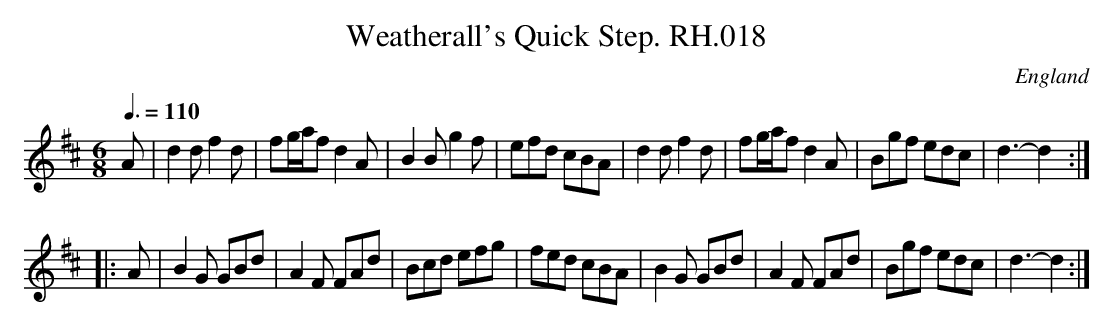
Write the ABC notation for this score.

X:1
T:Weatherall's Quick Step. RH.018
L:1/8
M:6/8
O:England
Q:3/8=110
K:D
A|d2d f2d|fg/a/f d2A|B2B g2f|efd cBA|\
d2d f2d|fg/a/f d2A|Bgf edc|d3- d2:|!
|:A|B2G GBd|A2F FAd|Bcd efg|fed cBA|\
B2G GBd|A2F FAd|Bgf edc|d3- d2:|
